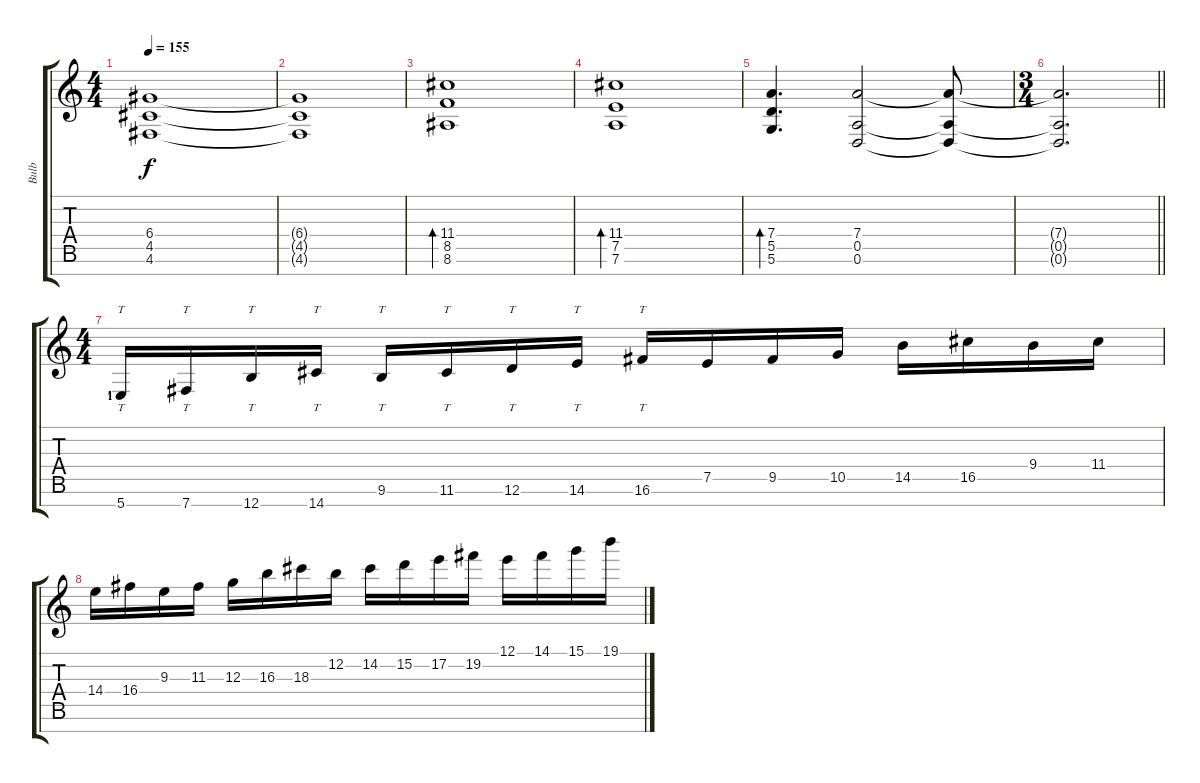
\track ("Bulb" "Bulb") {instrument overdrivenguitar}
\staff {score tabs}
\tuning (E4 B3 G3 D3 A2 D2 B1) {hide}
\ts (4 4)
\tempo 155
\clef g2
\ks c
(6.4 4.5 4.6).1{dy f} |
(6.4{t} 4.5{t} 4.6{t}).1 |
(11.4 8.5 8.6).1{bd 480} |
(11.4 7.5 7.6).1{bd 480} |
(7.4 5.5 5.6).4{d bd 60} (7.4 0.5 0.6).2 (7.4{t} 0.5{t} 0.6{t}).8 |
\ts (3 4)
\barLineRight lightlight
(7.4{t} 0.5{t} 0.6{t}).2{d} |
\ts (4 4)
5.7{lf 2}.16{tt} 7.7.16{tt} 12.7.16{tt} 14.7.16{tt} 9.6.16{tt} 11.6.16{tt} 12.6.16{tt} 14.6.16{tt} 16.6.16{tt} 7.5.16 9.5.16 10.5.16 14.5.16 16.5.16 9.4.16 11.4.16 |
14.4.16 16.4.16 9.3.16 11.3.16 12.3.16 16.3.16 18.3.16 12.2.16 14.2.16 15.2.16 17.2.16 19.2.16 12.1.16 14.1.16 15.1.16 19.1.16
